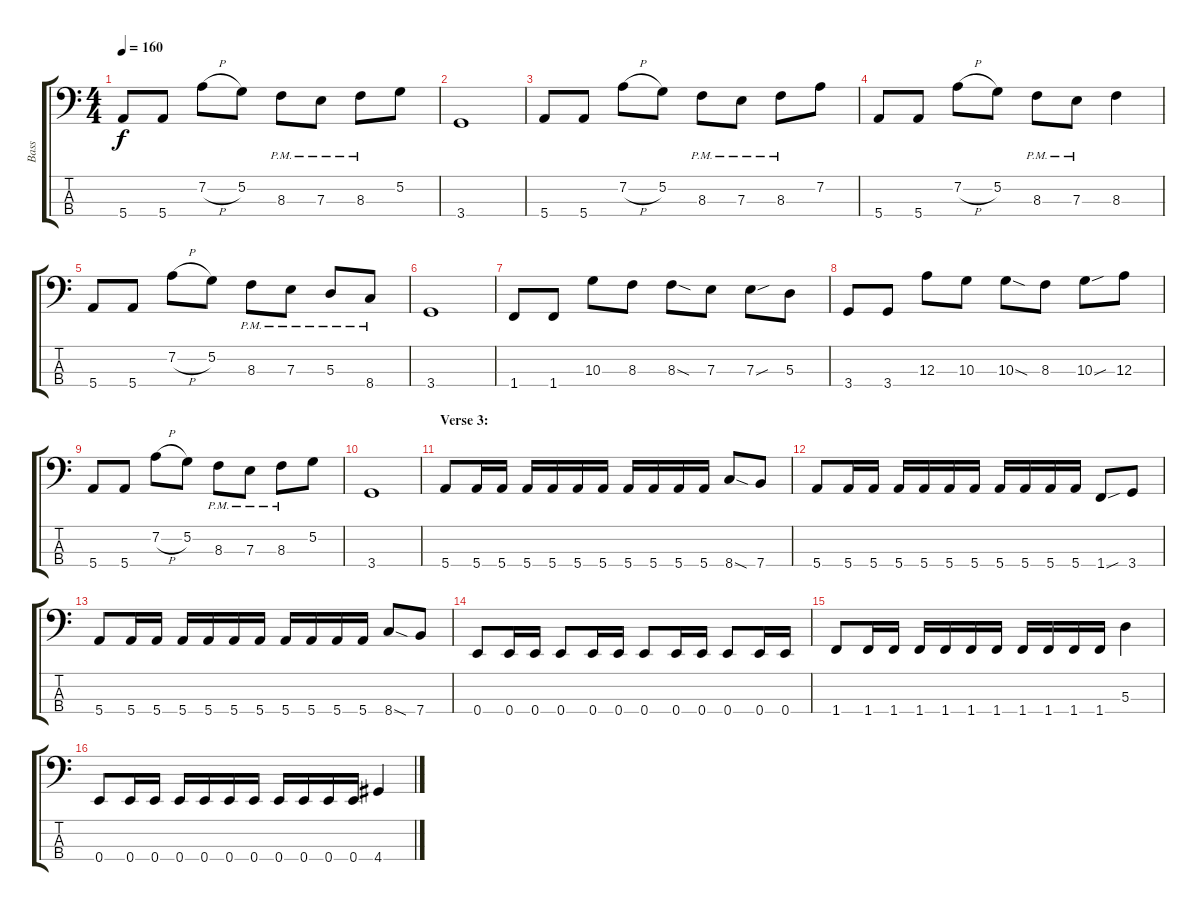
\track ("Bass" "Bass") {instrument electricbasspick}
\staff {score tabs}
\tuning (G2 D2 A1 E1) {hide}
\ts (4 4)
\tempo 160
\clef f4
\ks c
5.4.8{dy f} 5.4.8 7.2{h}.8 5.2.8 8.3{pm}.8 7.3{pm}.8 8.3{pm}.8 5.2.8 |
3.4.1 |
5.4.8 5.4.8 7.2{h}.8 5.2.8 8.3{pm}.8 7.3{pm}.8 8.3{pm}.8 7.2.8 |
5.4.8 5.4.8 7.2{h}.8 5.2.8 8.3{pm}.8 7.3{pm}.8 8.3.4 |
5.4.8 5.4.8 7.2{h}.8 5.2.8 8.3{pm}.8 7.3{pm}.8 5.3{pm}.8 8.4{pm}.8 |
3.4.1 |
1.4.8 1.4.8 10.3.8 8.3.8 8.3{sod}.8 7.3.8 7.3{sou}.8 5.3.8 |
3.4.8 3.4.8 12.3.8 10.3.8 10.3{sod}.8 8.3.8 10.3{sou}.8 12.3.8 |
5.4.8 5.4.8 7.2{h}.8 5.2.8 8.3{pm}.8 7.3{pm}.8 8.3{pm}.8 5.2.8 |
3.4.1 |
\section ("" "Verse 3:")
5.4.8 5.4.16 5.4.16 5.4.16 5.4.16 5.4.16 5.4.16 5.4.16 5.4.16 5.4.16 5.4.16 8.4{sod}.8 7.4.8 |
5.4.8 5.4.16 5.4.16 5.4.16 5.4.16 5.4.16 5.4.16 5.4.16 5.4.16 5.4.16 5.4.16 1.4{sou}.8 3.4.8 |
5.4.8 5.4.16 5.4.16 5.4.16 5.4.16 5.4.16 5.4.16 5.4.16 5.4.16 5.4.16 5.4.16 8.4{sod}.8 7.4.8 |
0.4.8 0.4.16 0.4.16 0.4.8 0.4.16 0.4.16 0.4.8 0.4.16 0.4.16 0.4.8 0.4.16 0.4.16 |
1.4.8 1.4.16 1.4.16 1.4.16 1.4.16 1.4.16 1.4.16 1.4.16 1.4.16 1.4.16 1.4.16 5.3.4 |
0.4.8 0.4.16 0.4.16 0.4.16 0.4.16 0.4.16 0.4.16 0.4.16 0.4.16 0.4.16 0.4.16 4.4.4
